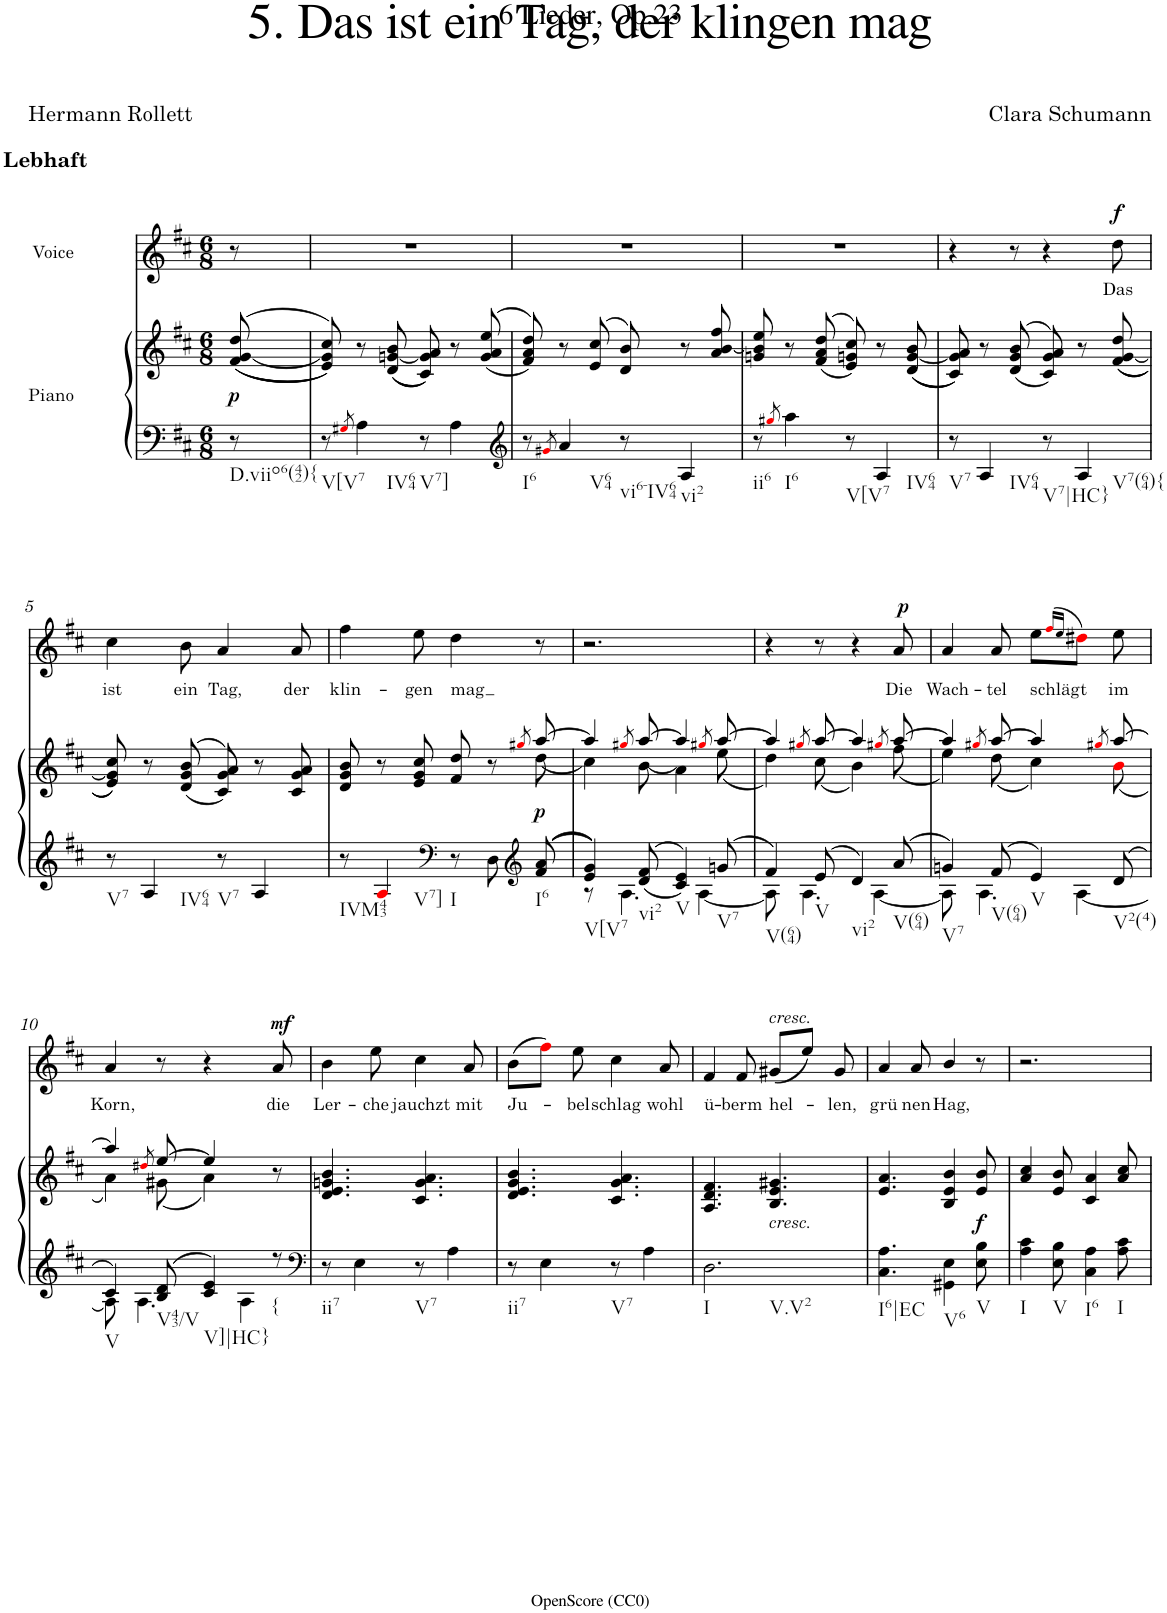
**kern	**kern	**dynam	**kern	**text	**dynam
*part2	*part2	*part2	*part1	*part1	*part1
*staff3	*staff2	*staff2/3	*staff1	*staff1	*staff1
*I"Piano	*	*	*I"Voice	*	*
*I'Pno	*	*	*	*	*
*clefF4	*clefG2	*	*clefG2	*	*
*k[f#c#]	*k[f#c#]	*	*k[f#c#]	*	*
*M6/8	*M6/8	*	*M6/8	*	*
=	=	=	=	=	=
!	!	!	!LO:TX:a:B:t=Lebhaft	!	!
!LO:TX:b:t=D.viio6(42){	!	!	!	!	!
!	!	!LO:DY:b	!	!	!
8r	(>((<8f#/ [<8g/ 8dd/	p	8r	.	.
=1	=1	=1	=1	=1	=1
!LO:TX:b:t=V[V7	!	!	!	!	!
8r	8e/ 8g/] 8cc#/)))	.	2.r	.	.
8qG#Xi/	.	.	.	.	.
!LO:TX:b:t=IV64	!	!	!	!	!
4A\	8r	.	.	.	.
.	(<(8d/ [<8gn/ 8b/	.	.	.	.
!LO:TX:b:t=V7]	!	!	!	!	!
8r	8c#/ 8g/] 8a/))	.	.	.	.
4A\	8r	.	.	.	.
.	((>8g/ 8a/ 8ee/	.	.	.	.
=2	=2	=2	=2	=2	=2
*clefG2	*	*	*	*	*
!LO:TX:b:t=I6	!	!	!	!	!
8r	8f#/ 8a/ 8dd/))	.	2.r	.	.
8qg#Xi/	.	.	.	.	.
!LO:TX:b:t=V64	!	!	!	!	!
4a/	8r	.	.	.	.
.	(>8e/ 8cc#/	.	.	.	.
!LO:TX:b:t=vi6-IV64	!	!	!	!	!
8r	8d/ 8b/)	.	.	.	.
!LO:TX:b:t=vi2	!	!	!	!	!
4A/	8r	.	.	.	.
.	8a/ [8b/ 8ff#/	.	.	.	.
=3	=3	=3	=3	=3	=3
!LO:TX:b:t=ii6	!	!	!	!	!
8r	8gn/ 8b/] 8ee/	.	2.r	.	.
8qgg#Xi/	.	.	.	.	.
!LO:TX:b:t=I6	!	!	!	!	!
4aa\	8r	.	.	.	.
.	(>(8f#/ 8a/ 8dd/	.	.	.	.
!LO:TX:b:t=V[V7	!	!	!	!	!
8r	8e/ 8gn/ 8cc#/))	.	.	.	.
!LO:TX:b:t=IV64	!	!	!	!	!
4A/	8r	.	.	.	.
.	((<8d/ [<8g/ 8b/	.	.	.	.
=4	=4	=4	=4	=4	=4
!LO:TX:b:t=V7	!	!	!	!	!
8r	8c#/ 8g/] 8a/))	.	4r	.	.
!LO:TX:b:t=IV64	!	!	!	!	!
4A/	8r	.	.	.	.
.	(>(8d/ 8g/ 8b/	.	8r	.	.
!LO:TX:b:t=V7|HC}	!	!	!	!	!
8r	8c#/ 8g/ 8a/))	.	4r	.	.
!LO:TX:b:t=V7(64){	!	!	!	!	!
4A/	8r	.	.	.	.
!	!	!	!	!LO:LY:b	!LO:DY:a
.	((<8f#/ [8g/ 8dd/	.	8dd\	Das	f
!!LO:LB:g=z
=5	=5	=5	=5	=5	=5
!LO:TX:b:t=V7	!	!	!	!	!
!	!	!	!	!LO:LY:b	!
8r	8e/ 8g/] 8cc#/))	.	4cc#\	ist	.
!LO:TX:b:t=IV64	!	!	!	!	!
4A/	8r	.	.	.	.
!	!	!	!	!LO:LY:b	!
.	(>(8d/ 8g/ 8b/	.	8b\	ein	.
!LO:TX:b:t=V7	!	!	!	!	!
!	!	!	!	!LO:LY:b	!
8r	8c#/ 8g/ 8a/))	.	4a/	Tag,	.
4A/	8r	.	.	.	.
!	!	!	!	!LO:LY:b	!
.	8c#/ 8g/ 8a/	.	8a/	der	.
=6	=6	=6	=6	=6	=6
*	*^	*	*	*	*
!LO:TX:b:t=IVM43	!	!	!	!	!	!
!	!	!	!	!	!LO:LY:b	!
8r	8d/ 8g/ 8b/	8ryy	.	4ff#\	klin-	.
!LO:TX:b:t=V7]	!	!	!	!	!	!
*	*v	*v	*	*	*	*
4Ai/	8r	.	.	.	.
!	!	!	!	!LO:LY:b	!
.	8e/ 8g/ 8cc#/	.	8ee\	-gen	.
*clefF4	*	*	*	*	*
!LO:TX:b:t=I	!	!	!	!	!
!	!	!	!	!LO:LY:b	!
8r	8f#/ 8dd/	.	4dd\	mag	.
8D\L	8r	.	.	.	.
*clefG2	*	*	*	*	*
.	8qgg#Xi/	.	.	.	.
*	*^	*	*	*	*
!LO:TX:b:t=I6	!	!	!	!	!	!
!	!	!	!LO:DY:b	!	!	!
8f#\ 8a\J	[8aa/	(8dd\	p	8r	.	.
=7	=7	=7	=7	=7	=7	=7
*^	*	*	*	*	*	*
!LO:TX:b:t=V[V7	!	!	!	!	!	!	!
4e/ 4g/	8r	4aa/]	4cc#\)	.	2.r	.	.
.	4.A\	.	.	.	.	.	.
.	.	8qgg#Xi/	.	.	.	.	.
!LO:TX:b:t=vi2	!	!	!	!	!	!	!
8d/ 8f#/	.	[8aa/	(8b\	.	.	.	.
!LO:TX:b:t=V	!	!	!	!	!	!	!
4c#/ 4e/	.	4aa/]	4a\)	.	.	.	.
.	[4A\	.	.	.	.	.	.
.	.	8qgg#Xi/	.	.	.	.	.
!LO:TX:b:t=V7	!	!	!	!	!	!	!
8gn/	.	[8aa/	(8ee\	.	.	.	.
=8	=8	=8	=8	=8	=8	=8	=8
!LO:TX:b:t=V(64)	!	!	!	!	!	!	!
4f#/	8A\]	4aa/]	4dd\)	.	4r	.	.
.	4.A\	.	.	.	.	.	.
.	.	8qgg#Xi/	.	.	.	.	.
!LO:TX:b:t=V	!	!	!	!	!	!	!
8e/	.	[8aa/	(8cc#\	.	8r	.	.
!LO:TX:b:t=vi2	!	!	!	!	!	!	!
4d/	.	4aa/]	4b\)	.	4r	.	.
.	[4A\	.	.	.	.	.	.
.	.	8qgg#Xi/	.	.	.	.	.
!LO:TX:b:t=V(64)	!	!	!	!	!	!	!
!	!	!	!	!	!	!LO:LY:b	!LO:DY:a
8a/	.	[8aa/	(<8ff#\	.	8a/	Die	p
=9	=9	=9	=9	=9	=9	=9	=9
!LO:TX:b:t=V7	!	!	!	!	!	!	!
!	!	!	!	!	!	!LO:LY:b	!
4gn/	8A\]	4aa/]	4ee\)	.	4a/	Wach-	.
.	4.A\	.	.	.	.	.	.
.	.	8qgg#Xi/	.	.	.	.	.
!LO:TX:b:t=V(64)	!	!	!	!	!	!	!
!	!	!	!	!	!	!LO:LY:b	!
8f#/	.	[8aa/	(8dd\	.	8a/	-tel	.
!LO:TX:b:t=V	!	!	!	!	!	!	!
!	!	!	!	!	!	!LO:LY:b	!
4e/	.	4aa/]	4cc#\)	.	8ee\L	schlägt	.
.	.	.	.	.	(>16qff#i/LL	.	.
.	.	.	.	.	16qee/JJ	.	.
.	[4A\	.	.	.	8dd#Xi\J)	.	.
.	.	8qgg#Xi/	.	.	.	.	.
!LO:TX:b:t=V2(4)	!	!	!	!	!	!	!
!	!	!	!	!	!	!LO:LY:b	!
8d/	.	[8aa/	(8bi\	.	8ee\	im	.
!!LO:LB:g=z
=10	=10	=10	=10	=10	=10	=10	=10
!LO:TX:b:t=V	!	!	!	!	!	!	!
!	!	!	!	!	!	!LO:LY:b	!
4c#/	8A\]	4aa/]	4a\)	.	4a/	Korn,	.
.	4.A\	.	.	.	.	.	.
.	.	8qdd#Xi/	.	.	.	.	.
!LO:TX:b:t=V43/V	!	!	!	!	!	!	!
8B/ 8d/	.	[8ee/	(8g#X\	.	8r	.	.
!LO:TX:b:t=V]|HC}	!	!	!	!	!	!	!
4c#/ 4e/	.	4ee/]	4a\)	.	4r	.	.
.	4A\	.	.	.	.	.	.
!LO:TX:b:t={	!	!	!	!	!	!	!
!	!	!	!	!	!	!LO:LY:b	!LO:DY:a
8r	.	8r	8ryy	.	8a/	die	mf
*v	*v	*	*	*	*	*	*
*	*v	*v	*	*	*	*
=11	=11	=11	=11	=11	=11
*clefF4	*	*	*	*	*
*	*^	*	*	*	*
!LO:TX:b:t=ii7	!	!	!	!	!	!
!	!	!	!	!	!LO:LY:b	!
*	*v	*v	*	*	*	*
8r	4.d/ 4.e/ 4.gn/ 4.b/	.	4b\	Ler-	.
4E\	.	.	.	.	.
!	!	!	!	!LO:LY:b	!
.	.	.	8ee\	-che	.
!LO:TX:b:t=V7	!	!	!	!	!
!	!	!	!	!LO:LY:b	!
8r	4.c#/ 4.g/ 4.a/	.	4cc#\	jauchzt	.
4A\	.	.	.	.	.
!	!	!	!	!LO:LY:b	!
.	.	.	8a/	mit	.
=12	=12	=12	=12	=12	=12
!LO:TX:b:t=ii7	!	!	!	!	!
!	!	!	!	!LO:LY:b	!
8r	4.d/ 4.e/ 4.g/ 4.b/	.	(8b\L	Ju-	.
4E\	.	.	8ff#i\J)	.	.
!	!	!	!	!LO:LY:b	!
.	.	.	8ee\	-bel-	.
!LO:TX:b:t=V7	!	!	!	!	!
!	!	!	!	!LO:LY:b	!
8r	4.c#/ 4.g/ 4.a/	.	4cc#\	-schlag	.
4A\	.	.	.	.	.
!	!	!	!	!LO:LY:b	!
.	.	.	8a/	wohl	.
=13	=13	=13	=13	=13	=13
!LO:TX:b:t=I	!	!	!	!	!
!LO:TX:b:t=V.V2	!	!	!	!	!
!	!	!	!	!LO:LY:b	!
2.D\	4.A/ 4.d/ 4.f#/	.	4f#/	ü-	.
!	!	!	!	!LO:LY:b	!
.	.	.	8f#/	-berm	.
!	!	!	!LO:TX:a:i:t=cresc.	!	!
!	!LO:TX:b:i:t=cresc.	!	!	!	!
!	!	!	!	!LO:LY:b	!
.	4.B/ 4.e/ 4.g#X/	.	(8g#X/L	hel-	.
.	.	.	8ee/J)	.	.
!	!	!	!	!LO:LY:b	!
.	.	.	8g#/	-len,	.
=14	=14	=14	=14	=14	=14
!LO:TX:b:t=I6|EC	!	!	!	!	!
!	!	!	!	!LO:LY:b	!
4.C#\ 4.A\	4.e/ 4.a/	.	4a/	grü-	.
!	!	!	!	!LO:LY:b	!
.	.	.	8a/	-nen	.
!LO:TX:b:t=V6	!	!	!	!	!
!	!	!	!	!LO:LY:b	!
4GG#X\ 4E\	4B/ 4e/ 4b/	.	4b/	Hag,	.
!LO:TX:b:t=V	!	!	!	!	!
!	!	!LO:DY:b	!	!	!
8E\ 8B\	8e/ 8b/	f	8r	.	.
=15	=15	=15	=15	=15	=15
!LO:TX:b:t=I	!	!	!	!	!
4A\ 4c#\	4a/ 4cc#/	.	2.r	.	.
!LO:TX:b:t=V	!	!	!	!	!
8E\ 8B\	8e/ 8b/	.	.	.	.
!LO:TX:b:t=I6	!	!	!	!	!
4C#\ 4A\	4c#/ 4a/	.	.	.	.
!LO:TX:b:t=I	!	!	!	!	!
8A\ 8c#\	8a/ 8cc#/	.	.	.	.
=	=	=	=	=	=
*-	*-	*-	*-	*-	*-
